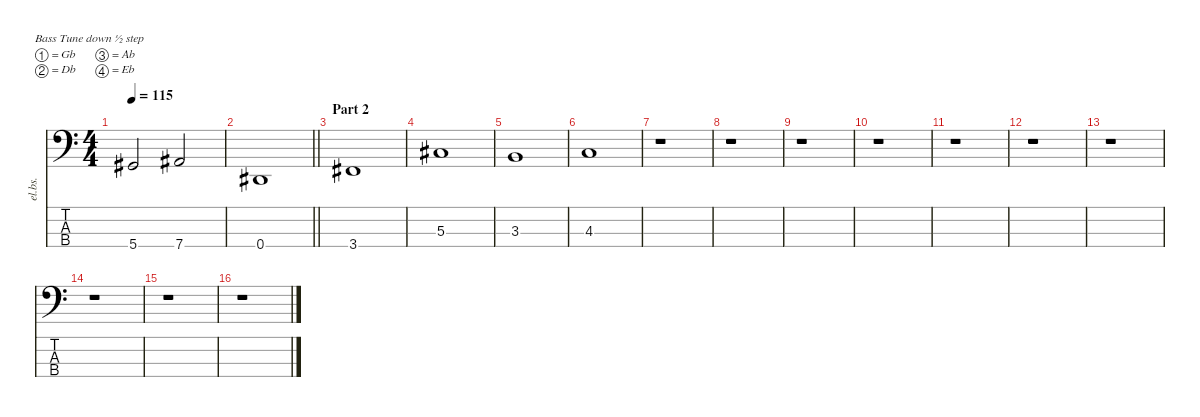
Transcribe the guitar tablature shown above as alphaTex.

\defaultSystemsLayout 4
\hideDynamics
\bracketExtendMode nobrackets
\otherSystemsTrackNameOrientation horizontal
\track ("Bass" "el.bs.") {instrument electricbassfinger}
\staff {score tabs}
\tuning (Gb2 Db2 Ab1 Eb1)
\ts (4 4)
\tempo 115
\clef f4
\ks c
5.4{acc #}.2{dy f} 7.4{acc #}.2 |
\barLineRight lightlight
0.4{acc #}.1 |
\section ("" "Part 2")
3.4{acc #}.1 |
5.3{acc #}.1 |
3.3.1 |
4.3.1 |
r.1 |
r.1 |
r.1 |
r.1 |
r.1 |
r.1 |
r.1 |
r.1 |
r.1 |
r.1
